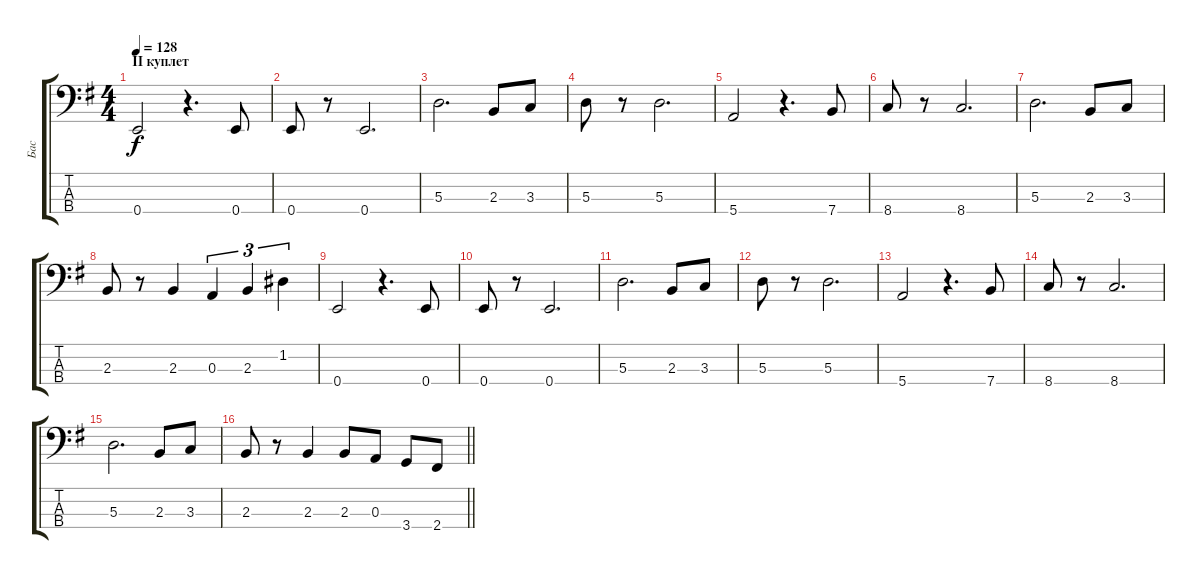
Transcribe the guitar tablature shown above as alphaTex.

\track ("Бас" "Бас") {instrument acousticbass}
\staff {score tabs}
\tuning (G2 D2 A1 E1) {hide}
\ts (4 4)
\section ("" "II куплет")
\tempo 128
\clef f4
\ks eminor
0.4.2{dy f} r.4{d} 0.4.8 |
0.4.8 r.8 0.4.2{d} |
5.3.2{d} 2.3.8 3.3.8 |
5.3.8 r.8 5.3.2{d} |
5.4.2 r.4{d} 7.4.8 |
8.4.8 r.8 8.4.2{d} |
5.3.2{d} 2.3.8 3.3.8 |
2.3.8 r.8 2.3.4 0.3.4{tu (3 2)} 2.3.4{tu (3 2)} 1.2.4{tu (3 2)} |
0.4.2 r.4{d} 0.4.8 |
0.4.8 r.8 0.4.2{d} |
5.3.2{d} 2.3.8 3.3.8 |
5.3.8 r.8 5.3.2{d} |
5.4.2 r.4{d} 7.4.8 |
8.4.8 r.8 8.4.2{d} |
5.3.2{d} 2.3.8 3.3.8 |
\barLineRight lightlight
2.3.8 r.8 2.3.4 2.3.8 0.3.8 3.4.8 2.4.8
